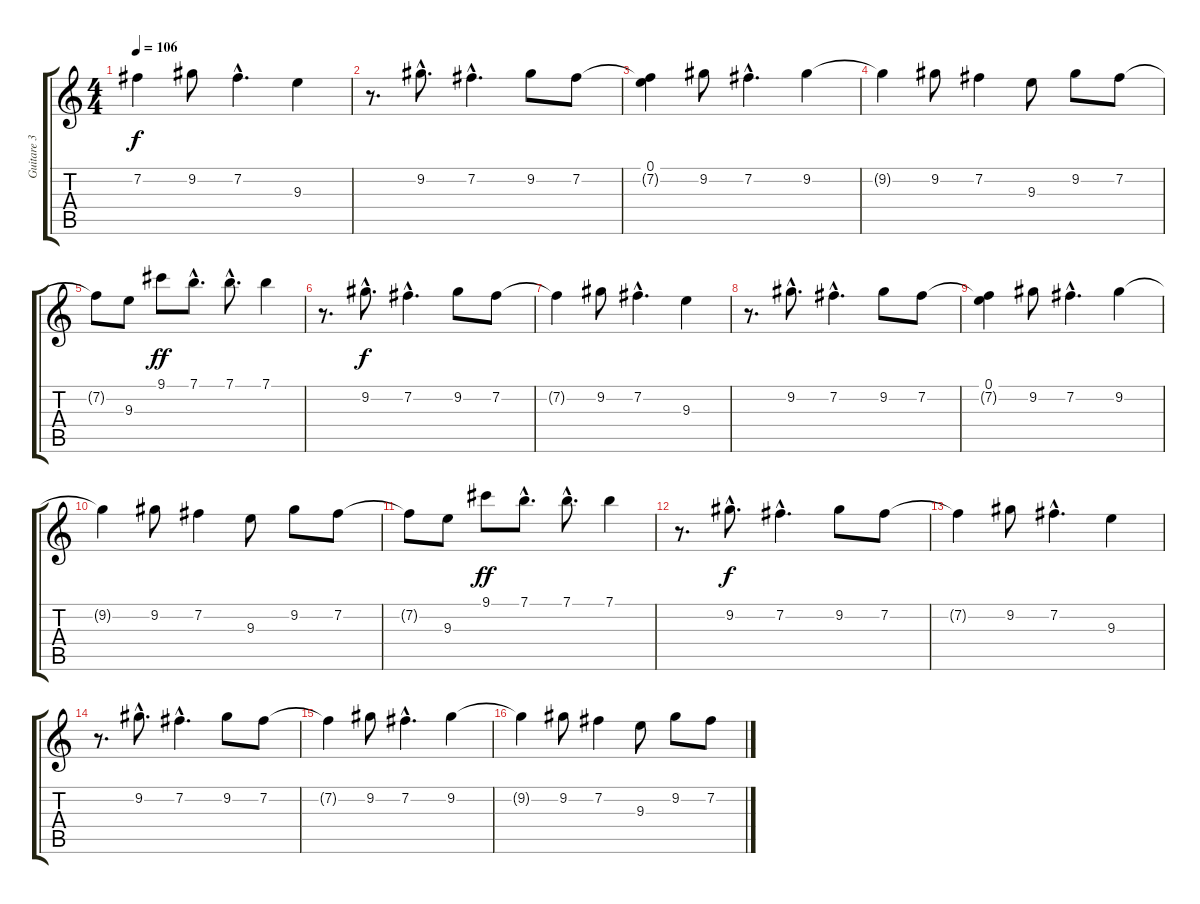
\track ("Guitare 3" "Guitare 3") {instrument overdrivenguitar}
\staff {score tabs}
\tuning (E4 B3 G3 D3 A2 E2) {hide}
\ts (4 4)
\tempo 106
\clef g2
\ks c
7.2{t}.4{dy f} 9.2.8 7.2{hac}.4{d} 9.3.4 |
r.8{d} 9.2{hac}.8{d} 7.2{hac}.4{d} 9.2.8 7.2.8 |
(0.1 7.2{t}).4 9.2.8 7.2{hac}.4{d} 9.2.4 |
9.2{t}.4 9.2.8 7.2.4 9.3.8 9.2.8 7.2.8 |
7.2{t}.8 9.3.8 9.1.8{dy ff} 7.1{hac}.8{d} 7.1{hac}.8{d} 7.1.4 |
r.8{d} 9.2{hac}.8{d dy f} 7.2{hac}.4{d} 9.2.8 7.2.8 |
7.2{t}.4 9.2.8 7.2{hac}.4{d} 9.3.4 |
r.8{d} 9.2{hac}.8{d} 7.2{hac}.4{d} 9.2.8 7.2.8 |
(0.1 7.2{t}).4 9.2.8 7.2{hac}.4{d} 9.2.4 |
9.2{t}.4 9.2.8 7.2.4 9.3.8 9.2.8 7.2.8 |
7.2{t}.8 9.3.8 9.1.8{dy ff} 7.1{hac}.8{d} 7.1{hac}.8{d} 7.1.4 |
r.8{d} 9.2{hac}.8{d dy f} 7.2{hac}.4{d} 9.2.8 7.2.8 |
7.2{t}.4 9.2.8 7.2{hac}.4{d} 9.3.4 |
r.8{d} 9.2{hac}.8{d} 7.2{hac}.4{d} 9.2.8 7.2.8 |
7.2{t}.4 9.2.8 7.2{hac}.4{d} 9.2.4 |
9.2{t}.4 9.2.8 7.2.4 9.3.8 9.2.8 7.2.8
